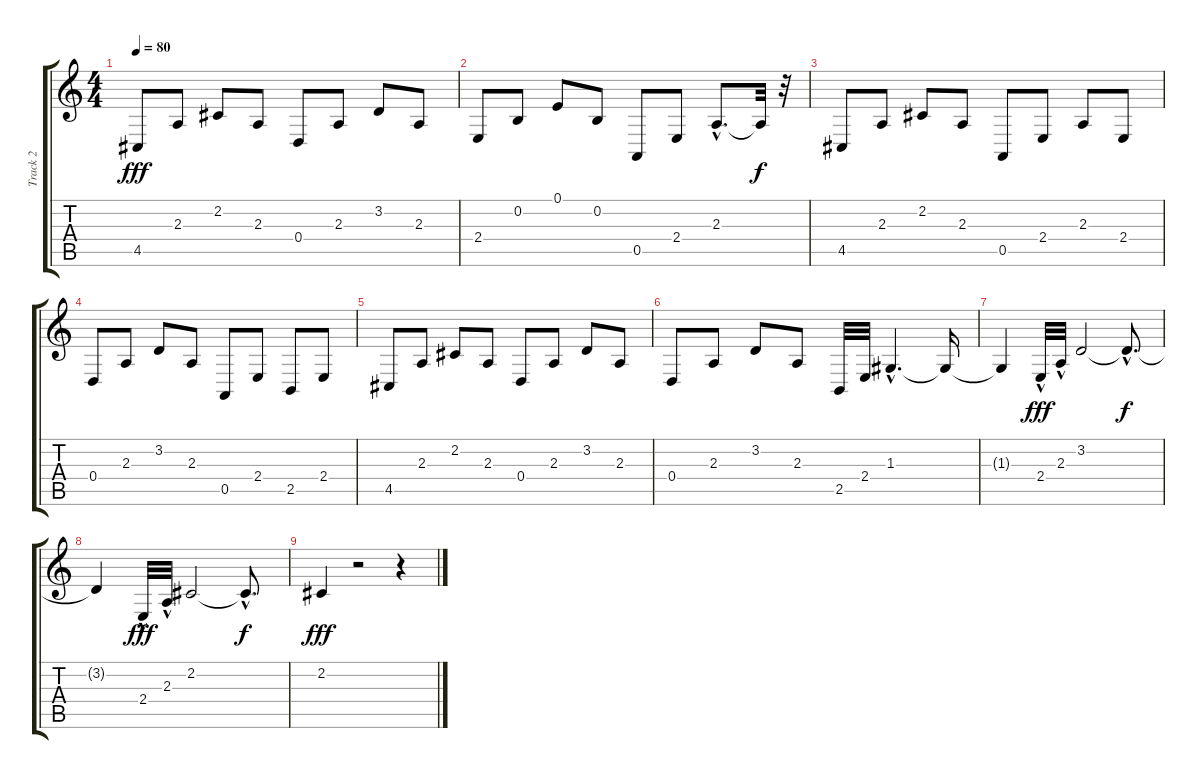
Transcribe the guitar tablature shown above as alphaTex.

\track ("Track 2" "Track 2") {instrument acousticgrandpiano}
\staff {score tabs}
\tuning (E4 B3 G3 D3 A2 E2) {hide}
\ts (4 4)
\tempo 80
\clef g2
\ks c
4.5.8{dy fff} 2.3.8 2.2.8 2.3.8 0.4.8 2.3.8 3.2.8 2.3.8 |
2.4.8 0.2.8 0.1.8 0.2.8 0.5.8 2.4.8 2.3{hac}.8{d} 2.3{t}.32{dy f} r.32 |
4.5.8 2.3.8 2.2.8 2.3.8 0.5.8 2.4.8 2.3.8 2.4.8 |
0.4.8 2.3.8 3.2.8 2.3.8 0.5.8 2.4.8 2.5.8 2.4.8 |
4.5.8 2.3.8 2.2.8 2.3.8 0.4.8 2.3.8 3.2.8 2.3.8 |
0.4.8 2.3.8 3.2.8 2.3.8 2.5.32 2.4.32 1.3{hac}.4{d} 1.3{t}.16 |
1.3{t}.4 2.4{hac}.32{dy fff} 2.3{hac}.32 3.2.2 3.2{hac t}.8{d dy f} |
3.2{t}.4 2.4{hac}.32{dy fff} 2.3{hac}.32 2.2.2 2.2{hac t}.8{d dy f} |
2.2.4{dy fff} r.2 r.4
